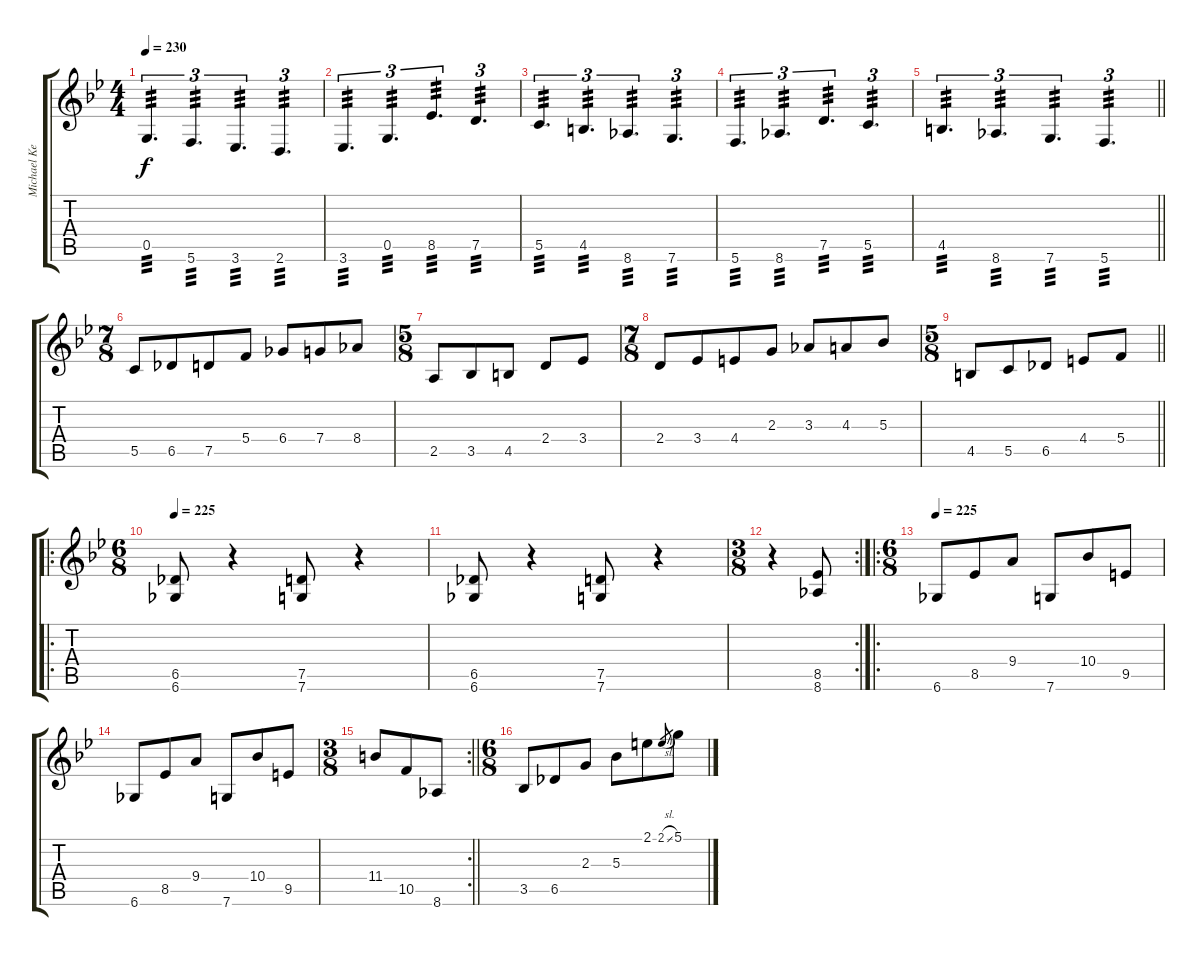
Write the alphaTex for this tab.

\track ("Michael Keene I" "Michael Ke") {instrument distortionguitar}
\staff {score tabs}
\tuning (D4 A3 F3 C3 G2 C2) {hide}
\ts (4 4)
\tempo 230
\clef g2
\ks bb
0.5.4{d tu (3 2) tp 3 dy f} 5.6.4{d tu (3 2) tp 3} 3.6.4{d tu (3 2) tp 3} 2.6.4{d tu (3 2) tp 3} |
3.6.4{d tu (3 2) tp 3} 0.5.4{d tu (3 2) tp 3} 8.5.4{d tu (3 2) tp 3} 7.5.4{d tu (3 2) tp 3} |
5.5.4{d tu (3 2) tp 3} 4.5.4{d tu (3 2) tp 3} 8.6.4{d tu (3 2) tp 3} 7.6.4{d tu (3 2) tp 3} |
5.6.4{d tu (3 2) tp 3} 8.6.4{d tu (3 2) tp 3} 7.5.4{d tu (3 2) tp 3} 5.5.4{d tu (3 2) tp 3} |
\barLineRight lightlight
4.5.4{d tu (3 2) tp 3} 8.6.4{d tu (3 2) tp 3} 7.6.4{d tu (3 2) tp 3} 5.6.4{d tu (3 2) tp 3} |
\ts (7 8)
\section ("" "")
5.5.8 6.5.8 7.5.8 5.4.8 6.4.8 7.4.8 8.4.8 |
\ts (5 8)
2.5.8 3.5.8 4.5.8 2.4.8 3.4.8 |
\ts (7 8)
2.4.8 3.4.8 4.4.8 2.3.8 3.3.8 4.3.8 5.3.8 |
\ts (5 8)
\barLineRight lightlight
4.5.8 5.5.8 6.5.8 4.4.8 5.4.8 |
\ro
\ts (6 8)
\section ("" "")
\tempo 225
(6.5 6.6).8 r.4 (7.5 7.6).8 r.4 |
(6.5 6.6).8 r.4 (7.5 7.6).8 r.4 |
\rc 2
\ts (3 8)
r.4 (8.5 8.6).8 |
\ro
\ts (6 8)
\tempo 225
6.6.8 8.5.8 9.4.8 7.6.8 10.4.8 9.5.8 |
6.6.8 8.5.8 9.4.8 7.6.8 10.4.8 9.5.8 |
\rc 2
\ts (3 8)
\barLineRight lightlight
11.4.8 10.5.8 8.6.8 |
\ts (6 8)
\section ("" "")
3.5.8 6.5.8 2.3.8 5.3.8 2.1.8 2.1{sl}.8{gr} 5.1.8
